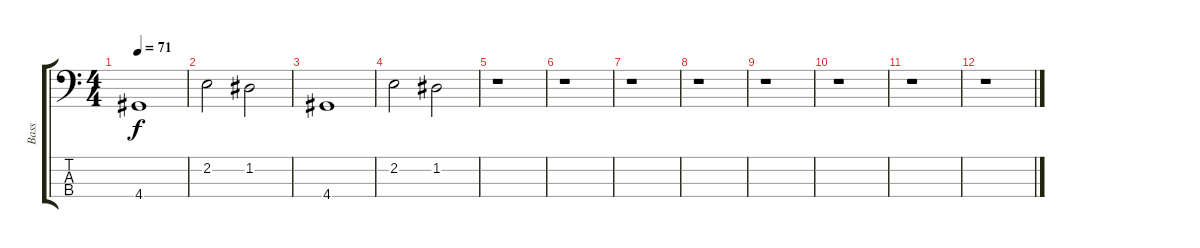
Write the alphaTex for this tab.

\track ("Bass" "Bass") {instrument acousticguitarnylon}
\staff {score tabs}
\tuning (G2 D2 A1 E1) {hide}
\ts (4 4)
\tempo 71
\clef f4
\ks c
4.4.1{dy f} |
2.2.2 1.2.2 |
4.4.1 |
2.2.2 1.2.2 |
r.1 |
r.1 |
r.1 |
r.1 |
r.1 |
r.1 |
r.1 |
r.1
